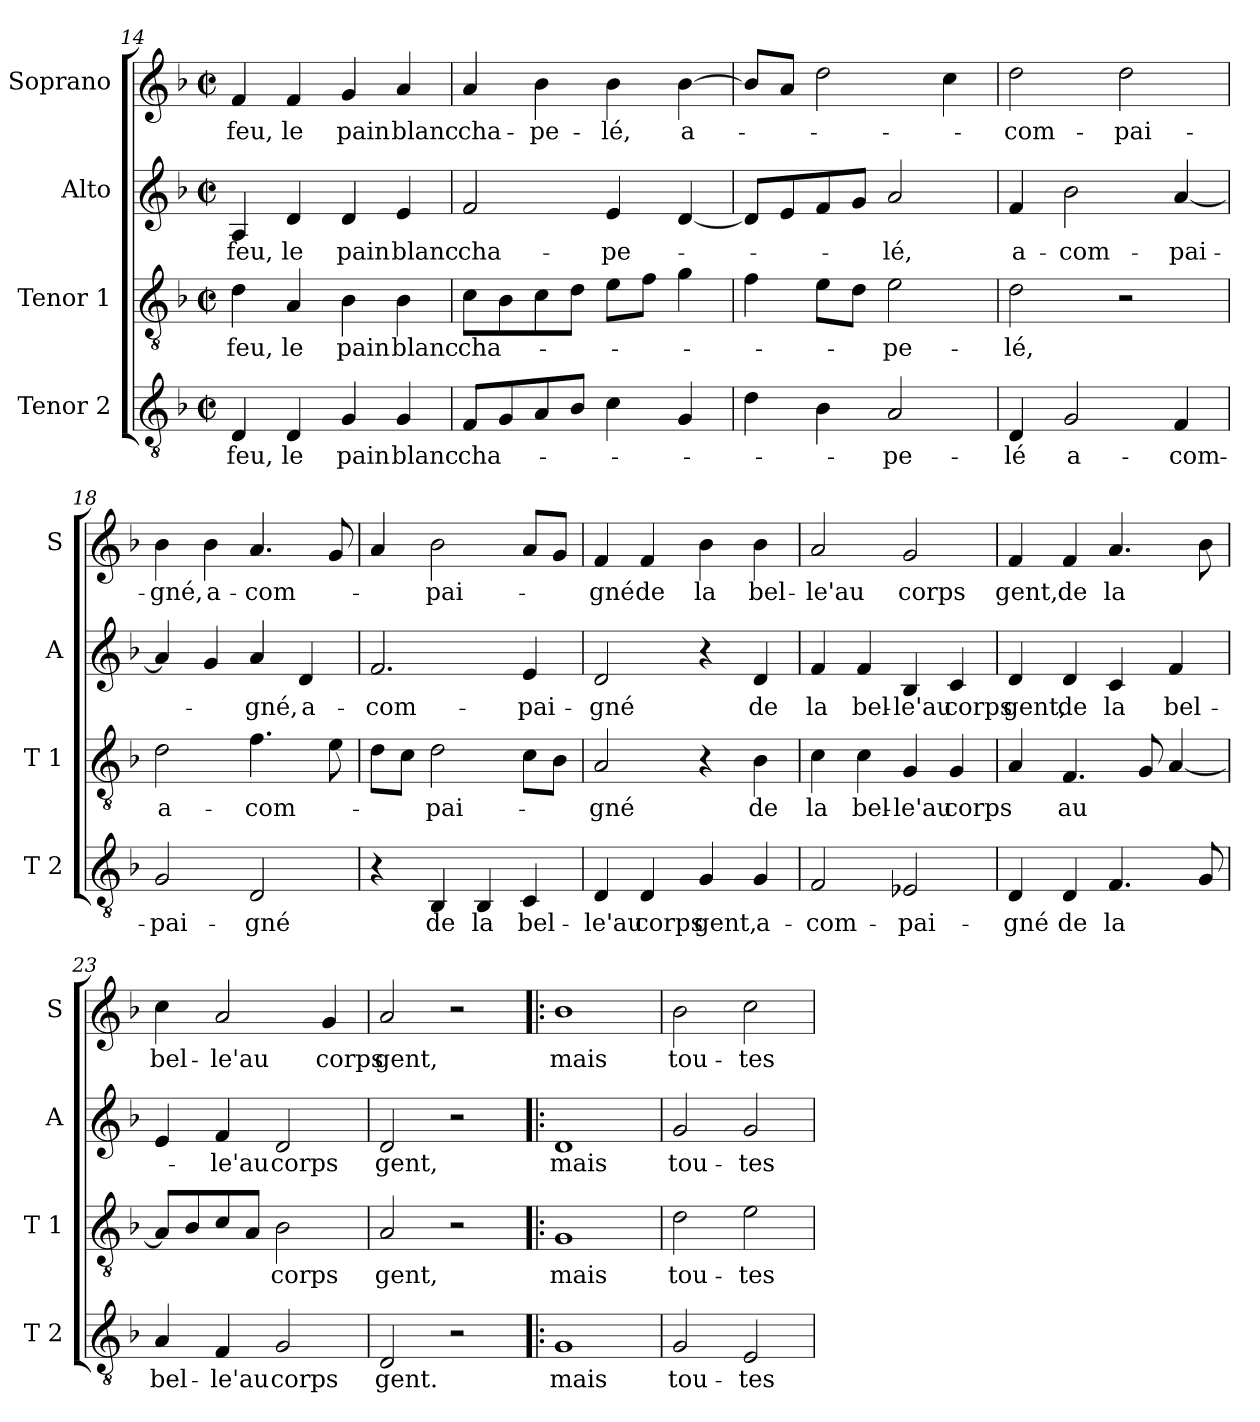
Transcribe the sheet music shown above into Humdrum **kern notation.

**kern	**text	**kern	**text	**kern	**text	**kern	**text
*part4	*part4	*part3	*part3	*part2	*part2	*part1	*part1
*staff4	*staff4	*staff3	*staff3	*staff2	*staff2	*staff1	*staff1
*I"Tenor 2	*	*I"Tenor 1	*	*I"Alto	*	*I"Soprano	*
*I'T 2	*	*I'T 1	*	*I'A	*	*I'S	*
*clefGv2	*	*clefGv2	*	*clefG2	*	*clefG2	*
*k[b-]	*	*k[b-]	*	*k[b-]	*	*k[b-]	*
*F:	*	*F:	*	*F:	*	*F:	*
*M2/2	*	*M2/2	*	*M2/2	*	*M2/2	*
*met(c|)	*	*met(c|)	*	*met(c|)	*	*met(c|)	*
=14	=14	=14	=14	=14	=14	=14	=14
!	!LO:LY:b	!	!LO:LY:b	!	!LO:LY:b	!	!LO:LY:b
4D/	feu,	4d\	feu,	4A/	feu,	4f/	feu,
!	!LO:LY:b	!	!LO:LY:b	!	!LO:LY:b	!	!LO:LY:b
4D/	le	4A/	le	4d/	le	4f/	le
!	!LO:LY:b	!	!LO:LY:b	!	!LO:LY:b	!	!LO:LY:b
4G/	pain	4B-\	pain	4d/	pain	4g/	pain
!	!LO:LY:b	!	!LO:LY:b	!	!LO:LY:b	!	!LO:LY:b
4G/	blanc	4B-\	blanc	4e/	blanc	4a/	blanc
!!LO:LB:g=z
=15	=15	=15	=15	=15	=15	=15	=15
!	!LO:LY:b	!	!LO:LY:b	!	!LO:LY:b	!	!LO:LY:b
8F/L	cha-	8c\L	cha-	2f/	cha-	4a/	cha-
8G/	.	8B-\	.	.	.	.	.
!	!	!	!	!	!	!	!LO:LY:b
8A/	.	8c\	.	.	.	4b-\	-pe-
8B-/J	.	8d\J	.	.	.	.	.
!	!	!	!	!	!LO:LY:b	!	!LO:LY:b
4c\	.	8e\L	.	4e/	-pe-	4b-\	-lé,
.	.	8f\J	.	.	.	.	.
!	!	!	!	!	!	!	!LO:LY:b
4G/	.	4g\	.	[4d/	.	[4b-\	a-
=16	=16	=16	=16	=16	=16	=16	=16
4d\	.	4f\	.	8d/L]	.	8b-/L]	.
.	.	.	.	8e/	.	8a/J	.
4B-\	.	8e\L	.	8f/	.	2dd\	.
.	.	8d\J	.	8g/J	.	.	.
!	!LO:LY:b	!	!LO:LY:b	!	!LO:LY:b	!	!
2A/	-pe-	2e\	-pe-	2a/	-lé,	.	.
.	.	.	.	.	.	4cc\	.
=17	=17	=17	=17	=17	=17	=17	=17
!	!LO:LY:b	!	!LO:LY:b	!	!LO:LY:b	!	!LO:LY:b
4D/	-lé	2d\	-lé,	4f/	a-	2dd\	-com-
!	!LO:LY:b	!	!	!	!LO:LY:b	!	!
2G/	a-	.	.	2b-\	-com-	.	.
!	!	!	!	!	!	!	!LO:LY:b
.	.	2r	.	.	.	2dd\	-pai-
!	!LO:LY:b	!	!	!	!LO:LY:b	!	!
4F/	-com-	.	.	[4a/	-pai-	.	.
=18	=18	=18	=18	=18	=18	=18	=18
!	!LO:LY:b	!	!LO:LY:b	!	!	!	!LO:LY:b
2G/	-pai-	2d\	a-	4a/]	.	4b-\	-gné,
!	!	!	!	!	!	!	!LO:LY:b
.	.	.	.	4g/	.	4b-\	a-
!	!LO:LY:b	!	!LO:LY:b	!	!LO:LY:b	!	!LO:LY:b
2D/	-gné	4.f\	-com-	4a/	-gné,	4.a/	-com-
!	!	!	!	!	!LO:LY:b	!	!
.	.	.	.	4d/	a-	.	.
.	.	8e\	.	.	.	8g/	.
=19	=19	=19	=19	=19	=19	=19	=19
!	!	!	!	!	!LO:LY:b	!	!
4r	.	8d\L	.	2.f/	-com-	4a/	.
.	.	8c\J	.	.	.	.	.
!	!LO:LY:b	!	!LO:LY:b	!	!	!	!LO:LY:b
4BB-/	de	2d\	-pai-	.	.	2b-\	-pai-
!	!LO:LY:b	!	!	!	!	!	!
4BB-/	la	.	.	.	.	.	.
!	!LO:LY:b	!	!	!	!LO:LY:b	!	!
4C/	bel-	8c\L	.	4e/	-pai-	8a/L	.
.	.	8B-\J	.	.	.	8g/J	.
!!LO:LB:g=z
=20	=20	=20	=20	=20	=20	=20	=20
!	!LO:LY:b	!	!LO:LY:b	!	!LO:LY:b	!	!LO:LY:b
4D/	-le'au	2A/	-gné	2d/	-gné	4f/	-gné
!	!LO:LY:b	!	!	!	!	!	!LO:LY:b
4D/	corps	.	.	.	.	4f/	de
!	!LO:LY:b	!	!	!	!	!	!LO:LY:b
4G/	gent,	4r	.	4r	.	4b-\	la
!	!LO:LY:b	!	!LO:LY:b	!	!LO:LY:b	!	!LO:LY:b
4G/	a-	4B-\	de	4d/	de	4b-\	bel-
=21	=21	=21	=21	=21	=21	=21	=21
!	!LO:LY:b	!	!LO:LY:b	!	!LO:LY:b	!	!LO:LY:b
2F/	-com-	4c\	la	4f/	la	2a/	-le'au
!	!	!	!LO:LY:b	!	!LO:LY:b	!	!
.	.	4c\	bel-	4f/	bel-	.	.
!	!LO:LY:b	!	!LO:LY:b	!	!LO:LY:b	!	!LO:LY:b
2E-X/	-pai-	4G/	-le'au	4B-/	-le'au	2g/	corps
!	!	!	!LO:LY:b	!	!LO:LY:b	!	!
.	.	4G/	corps	4c/	corps	.	.
=22	=22	=22	=22	=22	=22	=22	=22
!	!LO:LY:b	!	!	!	!LO:LY:b	!	!LO:LY:b
4D/	-gné	4A/	.	4d/	gent,	4f/	gent,
!	!LO:LY:b	!	!LO:LY:b	!	!LO:LY:b	!	!LO:LY:b
4D/	de	4.F/	au	4d/	de	4f/	de
!	!LO:LY:b	!	!	!	!LO:LY:b	!	!LO:LY:b
4.F/	la	.	.	4c/	la	4.a/	la
.	.	8G/	.	.	.	.	.
!	!	!	!	!	!LO:LY:b	!	!
.	.	[4A/	.	4f/	bel-	.	.
8G/	.	.	.	.	.	8b-\	.
=23	=23	=23	=23	=23	=23	=23	=23
!	!LO:LY:b	!	!	!	!	!	!LO:LY:b
4A/	bel-	8A/L]	.	4e/	.	4cc\	bel-
.	.	8B-/	.	.	.	.	.
!	!LO:LY:b	!	!	!	!LO:LY:b	!	!LO:LY:b
4F/	-le'au	8c/	.	4f/	-le'au	2a/	-le'au
.	.	8A/J	.	.	.	.	.
!	!LO:LY:b	!	!LO:LY:b	!	!LO:LY:b	!	!
2G/	corps	2B-\	corps	2d/	corps	.	.
!	!	!	!	!	!	!	!LO:LY:b
.	.	.	.	.	.	4g/	corps
=24	=24	=24	=24	=24	=24	=24	=24
!	!LO:LY:b	!	!LO:LY:b	!	!LO:LY:b	!	!LO:LY:b
2D/	gent.	2A/	gent,	2d/	gent,	2a/	gent,
2r	.	2r	.	2r	.	2r	.
!!LO:PB:g=z
=25!|:	=25!|:	=25!|:	=25!|:	=25!|:	=25!|:	=25!|:	=25!|:
!	!LO:LY:b	!	!LO:LY:b	!	!LO:LY:b	!	!LO:LY:b
1G	mais	1G	mais	1d	mais	1b-	mais
=26	=26	=26	=26	=26	=26	=26	=26
!	!LO:LY:b	!	!LO:LY:b	!	!LO:LY:b	!	!LO:LY:b
2G/	tou-	2d\	tou-	2g/	tou-	2b-\	tou-
!	!LO:LY:b	!	!LO:LY:b	!	!LO:LY:b	!	!LO:LY:b
2E/	-tes-	2e\	-tes-	2g/	-tes-	2cc\	-tes-
=	=	=	=	=	=	=	=
*-	*-	*-	*-	*-	*-	*-	*-
